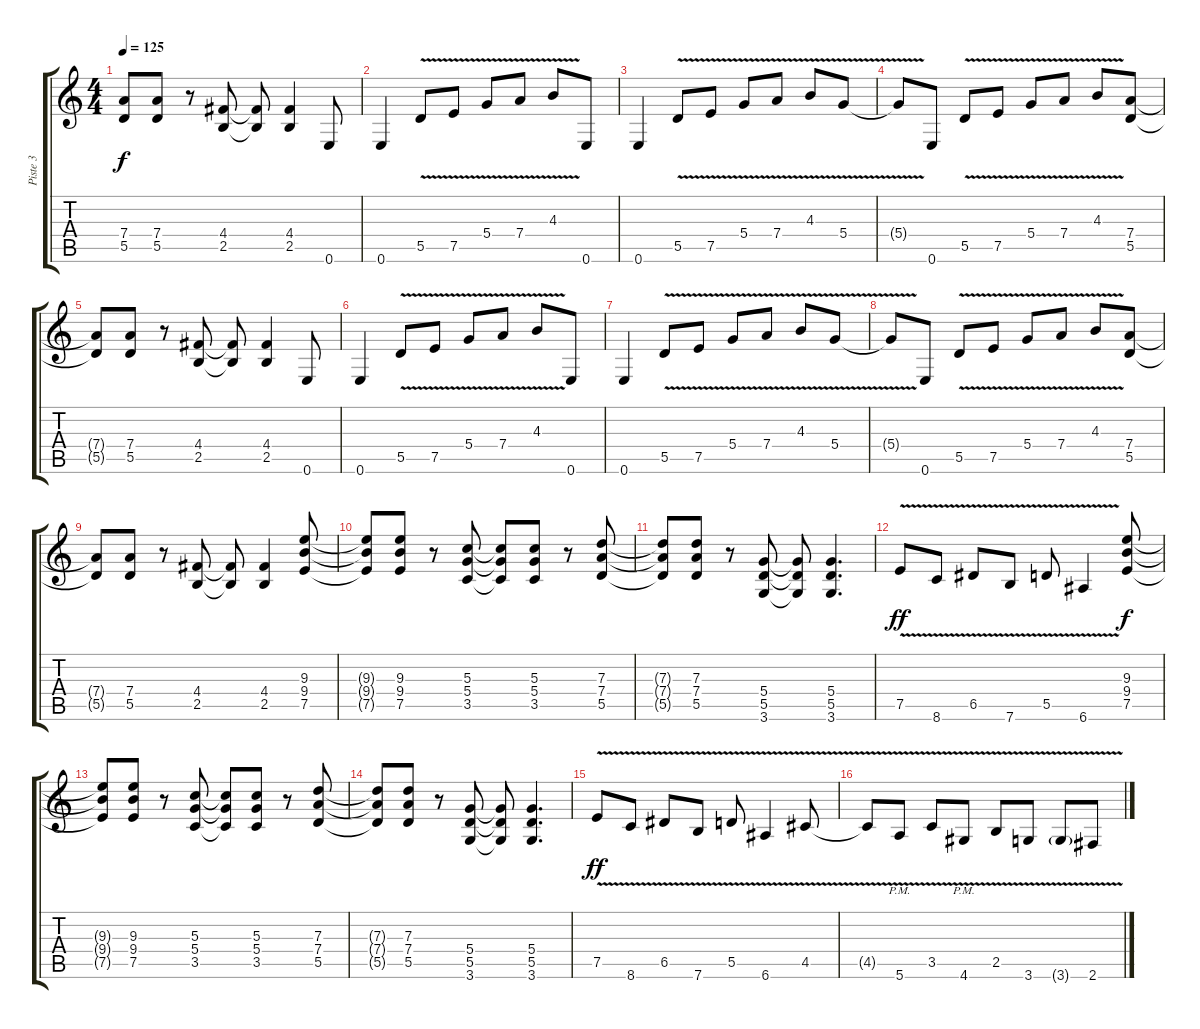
\track ("Piste 3" "Piste 3") {instrument distortionguitar}
\staff {score tabs}
\tuning (E4 B3 G3 D3 A2 E2) {hide}
\ts (4 4)
\tempo 125
\clef g2
\ks c
(7.4{t} 5.5{t}).8{dy f} (7.4 5.5).8 r.8 (4.4 2.5).8 (4.4{t} 2.5{t}).8 (4.4 2.5).4 0.6.8 |
0.6.4 5.5{v}.8 7.5{v}.8 5.4{v}.8 7.4{v}.8 4.3{v}.8 0.6.8 |
0.6.4 5.5{v}.8 7.5{v}.8 5.4{v}.8 7.4{v}.8 4.3{v}.8 5.4{v}.8 |
5.4{t}.8 0.6.8 5.5{v}.8 7.5{v}.8 5.4{v}.8 7.4{v}.8 4.3{v}.8 (7.4 5.5).8 |
(7.4{t} 5.5{t}).8 (7.4 5.5).8 r.8 (4.4 2.5).8 (4.4{t} 2.5{t}).8 (4.4 2.5).4 0.6.8 |
0.6.4 5.5{v}.8 7.5{v}.8 5.4{v}.8 7.4{v}.8 4.3{v}.8 0.6.8 |
0.6.4 5.5{v}.8 7.5{v}.8 5.4{v}.8 7.4{v}.8 4.3{v}.8 5.4{v}.8 |
5.4{t}.8 0.6.8 5.5{v}.8 7.5{v}.8 5.4{v}.8 7.4{v}.8 4.3{v}.8 (7.4 5.5).8 |
(7.4{t} 5.5{t}).8 (7.4 5.5).8 r.8 (4.4 2.5).8 (4.4{t} 2.5{t}).8 (4.4 2.5).4 (9.3 9.4 7.5).8 |
(9.3{t} 9.4{t} 7.5{t}).8 (9.3 9.4 7.5).8 r.8 (5.3 5.4 3.5).8 (5.3{t} 5.4{t} 3.5{t}).8 (5.3 5.4 3.5).8 r.8 (7.3 7.4 5.5).8 |
(7.3{t} 7.4{t} 5.5{t}).8 (7.3 7.4 5.5).8 r.8 (5.4 5.5 3.6).8 (5.4{t} 5.5{t} 3.6{t}).8 (5.4 5.5 3.6).4{d} |
7.5{v}.8{dy ff} 8.6{v}.8 6.5{v}.8 7.6{v}.8 5.5{v}.8 6.6{v}.4 (9.3 9.4 7.5).8{dy f} |
(9.3{t} 9.4{t} 7.5{t}).8 (9.3 9.4 7.5).8 r.8 (5.3 5.4 3.5).8 (5.3{t} 5.4{t} 3.5{t}).8 (5.3 5.4 3.5).8 r.8 (7.3 7.4 5.5).8 |
(7.3{t} 7.4{t} 5.5{t}).8 (7.3 7.4 5.5).8 r.8 (5.4 5.5 3.6).8 (5.4{t} 5.5{t} 3.6{t}).8 (5.4 5.5 3.6).4{d} |
7.5{v}.8{dy ff} 8.6{v}.8 6.5{v}.8 7.6{v}.8 5.5{v}.8 6.6{v}.4 4.5{v}.8 |
4.5{t}.8 5.6{v pm}.8 3.5{v}.8 4.6{v pm}.8 2.5{v}.8 3.6{v}.8 3.6{v g}.8 2.6{v}.8
